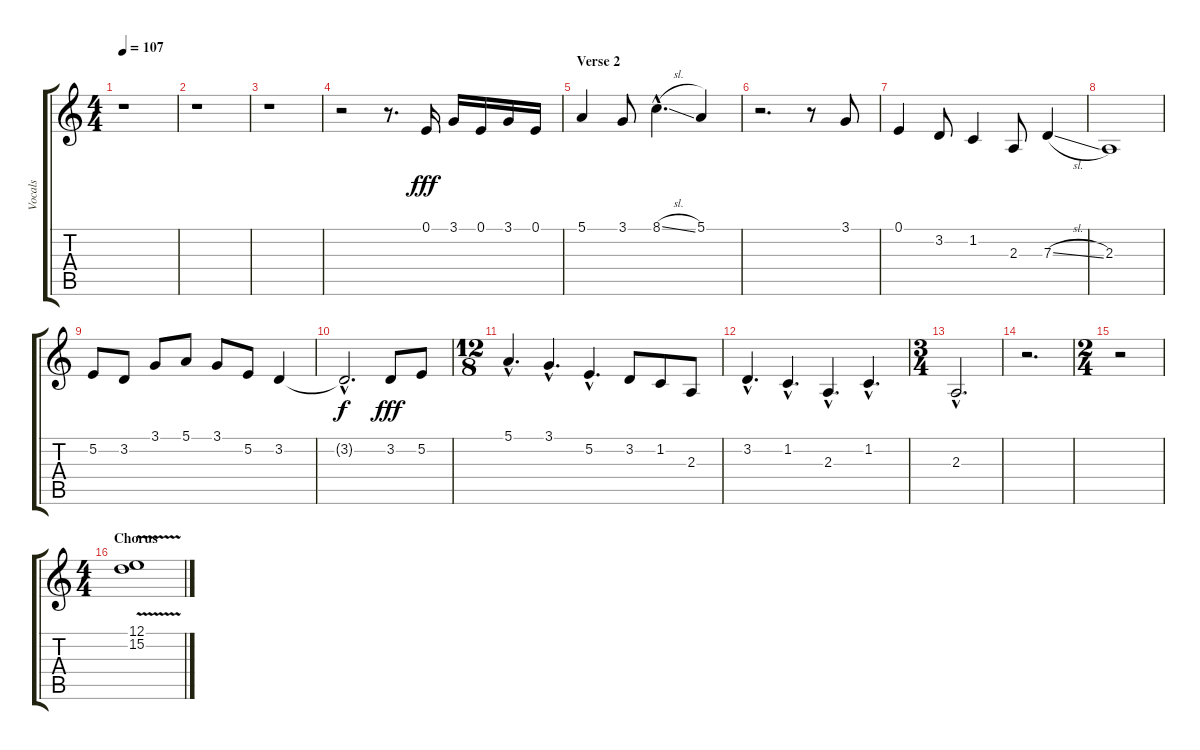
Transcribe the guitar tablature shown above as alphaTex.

\track ("Vocals" "Vocals") {instrument lead2sawtooth}
\staff {score tabs}
\tuning (E4 B3 G3 D3 A2 E2) {hide}
\ts (4 4)
\tempo 107
\clef g2
\ks c
r.1{dy f} |
r.1 |
r.1 |
r.2 r.8{d} 0.1.16{dy fff} 3.1.16 0.1.16 3.1.16 0.1.16 |
\section ("" "Verse 2")
5.1.4 3.1.8 8.1{sl hac}.4{d} 5.1.4 |
r.2{d} r.8 3.1.8 |
0.1.4 3.2.8 1.2.4 2.3.8 7.3{sl}.4 |
2.3.1{volume 0} |
5.2.8{volume 16} 3.2.8 3.1.8 5.1.8 3.1.8 5.2.8 3.2.4 |
3.2{hac t}.2{d dy f volume 0} 3.2.8{dy fff volume 16} 5.2.8 |
\ts (12 8)
5.1{hac}.4{d} 3.1{hac}.4{d} 5.2{hac}.4{d} 3.2.8 1.2.8 2.3.8 |
3.2{hac}.4{d} 1.2{hac}.4{d} 2.3{hac}.4{d} 1.2{hac}.4{d} |
\ts (3 4)
2.3{hac}.2{d volume 0} |
r.2{d} |
\ts (2 4)
r.2 |
\ts (4 4)
\section ("" "Chorus ")
(12.1{v} 15.2{v}).1{volume 16}
